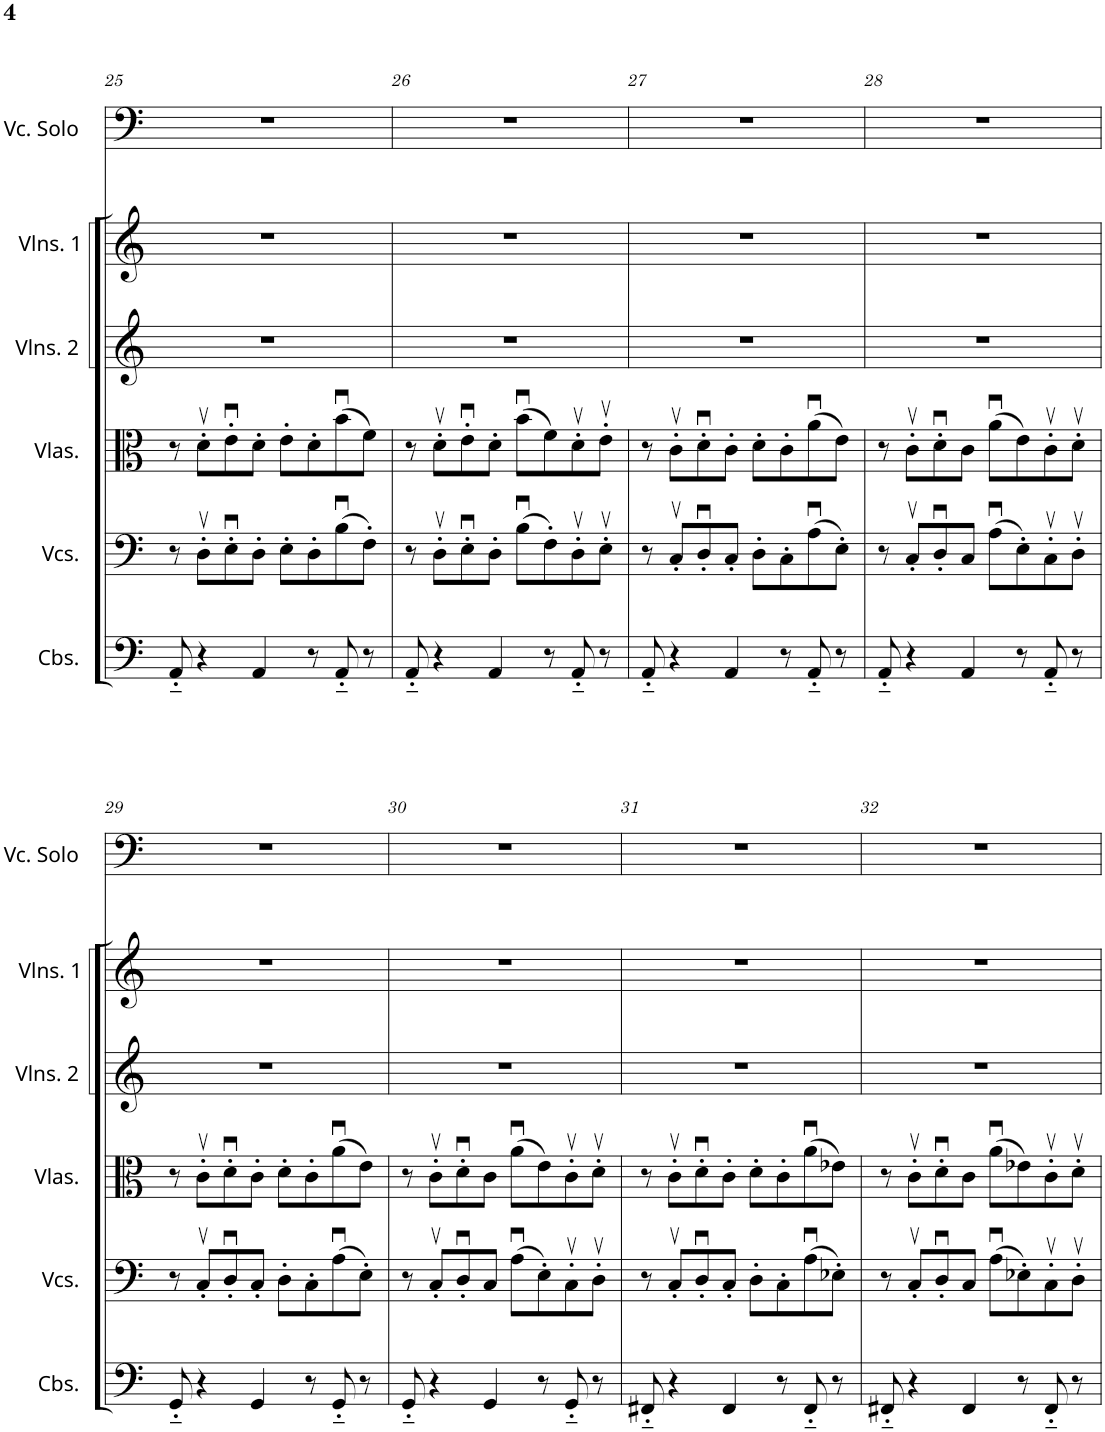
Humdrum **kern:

**kern	**kern	**kern	**kern	**kern	**kern
*part6	*part5	*part4	*part3	*part2	*part1
*staff6	*staff5	*staff4	*staff3	*staff2	*staff1
*I"Contrabasses	*I"Violoncellos	*I"Violas	*I"Violins 2	*I"Violins 1	*I"Violoncello Solo
*I'Cbs.	*I'Vcs.	*I'Vlas.	*I'Vlns. 2	*I'Vlns. 1	*I'Vc. Solo
!!LO:PB:g=z
*clefF4	*clefF4	*clefC3	*clefG2	*clefG2	*clefF4
*Trd7c12	*	*	*	*	*
*k[]	*k[]	*k[]	*k[]	*k[]	*k[]
*M4/4	*M4/4	*M4/4	*M4/4	*M4/4	*M4/4
=25	=25	=25	=25	=25	=25
8AA'~/	8r	8r	1r	1r	1r
4r	8Dv'\L	8dv'\L	.	.	.
.	8Eu'\	8eu'\	.	.	.
4AA/	8D'\J	8d'\J	.	.	.
.	8E'\L	8e'\L	.	.	.
8r	8D'\	8d'\	.	.	.
8AA'~/	(8Bu\	(8bu\	.	.	.
8r	8F'\J)	8f\J)	.	.	.
=26	=26	=26	=26	=26	=26
8AA'~/	8r	8r	1r	1r	1r
4r	8Dv'\L	8dv'\L	.	.	.
.	8Eu'\	8eu'\	.	.	.
4AA/	8D'\J	8d'\J	.	.	.
.	(8Bu\L	(8bu\L	.	.	.
8r	8F'\)	8f\)	.	.	.
8AA'~/	8Dv'\	8dv'\	.	.	.
8r	8Ev'\J	8ev'\J	.	.	.
=27	=27	=27	=27	=27	=27
8AA'~/	8r	8r	1r	1r	1r
4r	8Cv'/L	8cv'\L	.	.	.
.	8Du'/	8du'\	.	.	.
4AA/	8C'/J	8c'\J	.	.	.
.	8D'\L	8d'\L	.	.	.
8r	8C'\	8c'\	.	.	.
8AA'~/	(8Au\	(8au\	.	.	.
8r	8E'\J)	8e\J)	.	.	.
=28	=28	=28	=28	=28	=28
8AA'~/	8r	8r	1r	1r	1r
4r	8Cv'/L	8cv'\L	.	.	.
.	8Du'/	8du'\	.	.	.
4AA/	8C/J	8c\J	.	.	.
.	(8Au\L	(8au\L	.	.	.
8r	8E'\)	8e\)	.	.	.
8AA'~/	8Cv'\	8cv'\	.	.	.
8r	8Dv'\J	8dv'\J	.	.	.
!!LO:LB:g=z
=29	=29	=29	=29	=29	=29
8GG'~/	8r	8r	1r	1r	1r
4r	8Cv'/L	8cv'\L	.	.	.
.	8Du'/	8du'\	.	.	.
4GG/	8C'/J	8c'\J	.	.	.
.	8D'\L	8d'\L	.	.	.
8r	8C'\	8c'\	.	.	.
8GG'~/	(8Au\	(8au\	.	.	.
8r	8E'\J)	8e\J)	.	.	.
=30	=30	=30	=30	=30	=30
8GG'~/	8r	8r	1r	1r	1r
4r	8Cv'/L	8cv'\L	.	.	.
.	8Du'/	8du'\	.	.	.
4GG/	8C/J	8c\J	.	.	.
.	(8Au\L	(8au\L	.	.	.
8r	8E'\)	8e\)	.	.	.
8GG'~/	8Cv'\	8cv'\	.	.	.
8r	8Dv'\J	8dv'\J	.	.	.
=31	=31	=31	=31	=31	=31
8FF#X'~/	8r	8r	1r	1r	1r
4r	8Cv'/L	8cv'\L	.	.	.
.	8Du'/	8du'\	.	.	.
4FF#/	8C'/J	8c'\J	.	.	.
.	8D'\L	8d'\L	.	.	.
8r	8C'\	8c'\	.	.	.
8FF#'~/	(8Au\	(8au\	.	.	.
8r	8E-X'\J)	8e-X\J)	.	.	.
=32	=32	=32	=32	=32	=32
8FF#X'~/	8r	8r	1r	1r	1r
4r	8Cv'/L	8cv'\L	.	.	.
.	8Du'/	8du'\	.	.	.
4FF#/	8C/J	8c\J	.	.	.
.	(8Au\L	(8au\L	.	.	.
8r	8E-X'\)	8e-X\)	.	.	.
8FF#'~/	8Cv'\	8cv'\	.	.	.
8r	8Dv'\J	8dv'\J	.	.	.
=	=	=	=	=	=
*-	*-	*-	*-	*-	*-
